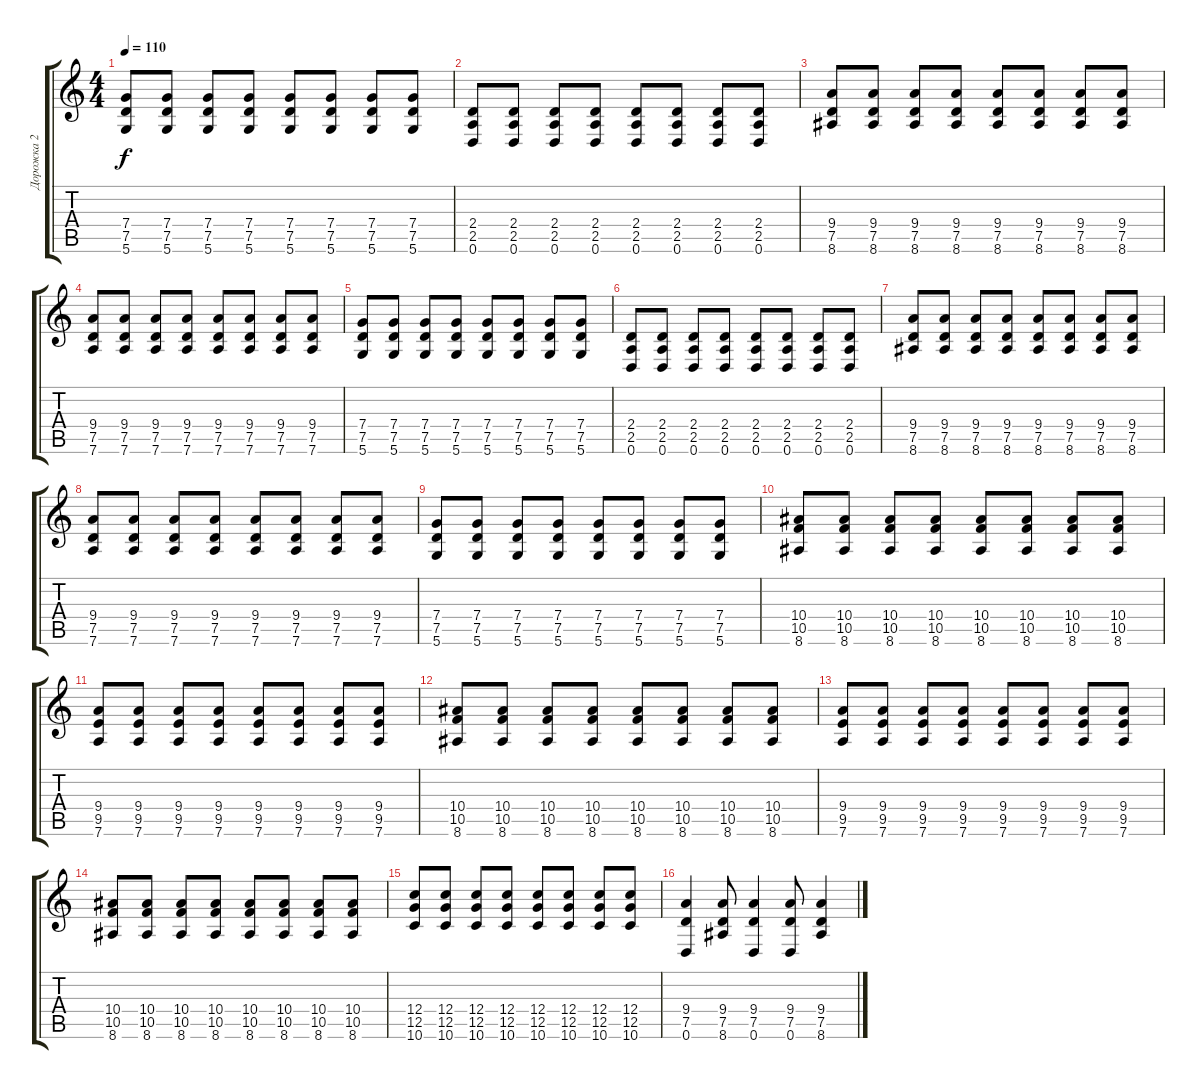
\track ("Дорожка 2" "Дорожка 2") {instrument distortionguitar}
\staff {score tabs}
\tuning (D4 A3 F3 C3 G2 D2) {hide}
\ts (4 4)
\tempo 110
\clef g2
\ks c
(7.4 7.5 5.6).8{dy f} (7.4 7.5 5.6).8 (7.4 7.5 5.6).8 (7.4 7.5 5.6).8 (7.4 7.5 5.6).8 (7.4 7.5 5.6).8 (7.4 7.5 5.6).8 (7.4 7.5 5.6).8 |
(2.4 2.5 0.6).8 (2.4 2.5 0.6).8 (2.4 2.5 0.6).8 (2.4 2.5 0.6).8 (2.4 2.5 0.6).8 (2.4 2.5 0.6).8 (2.4 2.5 0.6).8 (2.4 2.5 0.6).8 |
(9.4 7.5 8.6).8 (9.4 7.5 8.6).8 (9.4 7.5 8.6).8 (9.4 7.5 8.6).8 (9.4 7.5 8.6).8 (9.4 7.5 8.6).8 (9.4 7.5 8.6).8 (9.4 7.5 8.6).8 |
(9.4 7.5 7.6).8 (9.4 7.5 7.6).8 (9.4 7.5 7.6).8 (9.4 7.5 7.6).8 (9.4 7.5 7.6).8 (9.4 7.5 7.6).8 (9.4 7.5 7.6).8 (9.4 7.5 7.6).8 |
(7.4 7.5 5.6).8 (7.4 7.5 5.6).8 (7.4 7.5 5.6).8 (7.4 7.5 5.6).8 (7.4 7.5 5.6).8 (7.4 7.5 5.6).8 (7.4 7.5 5.6).8 (7.4 7.5 5.6).8 |
(2.4 2.5 0.6).8 (2.4 2.5 0.6).8 (2.4 2.5 0.6).8 (2.4 2.5 0.6).8 (2.4 2.5 0.6).8 (2.4 2.5 0.6).8 (2.4 2.5 0.6).8 (2.4 2.5 0.6).8 |
(9.4 7.5 8.6).8 (9.4 7.5 8.6).8 (9.4 7.5 8.6).8 (9.4 7.5 8.6).8 (9.4 7.5 8.6).8 (9.4 7.5 8.6).8 (9.4 7.5 8.6).8 (9.4 7.5 8.6).8 |
(9.4 7.5 7.6).8 (9.4 7.5 7.6).8 (9.4 7.5 7.6).8 (9.4 7.5 7.6).8 (9.4 7.5 7.6).8 (9.4 7.5 7.6).8 (9.4 7.5 7.6).8 (9.4 7.5 7.6).8 |
(7.4 7.5 5.6).8 (7.4 7.5 5.6).8 (7.4 7.5 5.6).8 (7.4 7.5 5.6).8 (7.4 7.5 5.6).8 (7.4 7.5 5.6).8 (7.4 7.5 5.6).8 (7.4 7.5 5.6).8 |
(10.4 10.5 8.6).8 (10.4 10.5 8.6).8 (10.4 10.5 8.6).8 (10.4 10.5 8.6).8 (10.4 10.5 8.6).8 (10.4 10.5 8.6).8 (10.4 10.5 8.6).8 (10.4 10.5 8.6).8 |
(9.4 9.5 7.6).8 (9.4 9.5 7.6).8 (9.4 9.5 7.6).8 (9.4 9.5 7.6).8 (9.4 9.5 7.6).8 (9.4 9.5 7.6).8 (9.4 9.5 7.6).8 (9.4 9.5 7.6).8 |
(10.4 10.5 8.6).8 (10.4 10.5 8.6).8 (10.4 10.5 8.6).8 (10.4 10.5 8.6).8 (10.4 10.5 8.6).8 (10.4 10.5 8.6).8 (10.4 10.5 8.6).8 (10.4 10.5 8.6).8 |
(9.4 9.5 7.6).8 (9.4 9.5 7.6).8 (9.4 9.5 7.6).8 (9.4 9.5 7.6).8 (9.4 9.5 7.6).8 (9.4 9.5 7.6).8 (9.4 9.5 7.6).8 (9.4 9.5 7.6).8 |
(10.4 10.5 8.6).8 (10.4 10.5 8.6).8 (10.4 10.5 8.6).8 (10.4 10.5 8.6).8 (10.4 10.5 8.6).8 (10.4 10.5 8.6).8 (10.4 10.5 8.6).8 (10.4 10.5 8.6).8 |
(12.4 12.5 10.6).8 (12.4 12.5 10.6).8 (12.4 12.5 10.6).8 (12.4 12.5 10.6).8 (12.4 12.5 10.6).8 (12.4 12.5 10.6).8 (12.4 12.5 10.6).8 (12.4 12.5 10.6).8 |
(9.4 7.5 0.6).4 (9.4 7.5 8.6).8 (9.4 7.5 0.6).4 (9.4 7.5 0.6).8 (9.4 7.5 8.6).4
